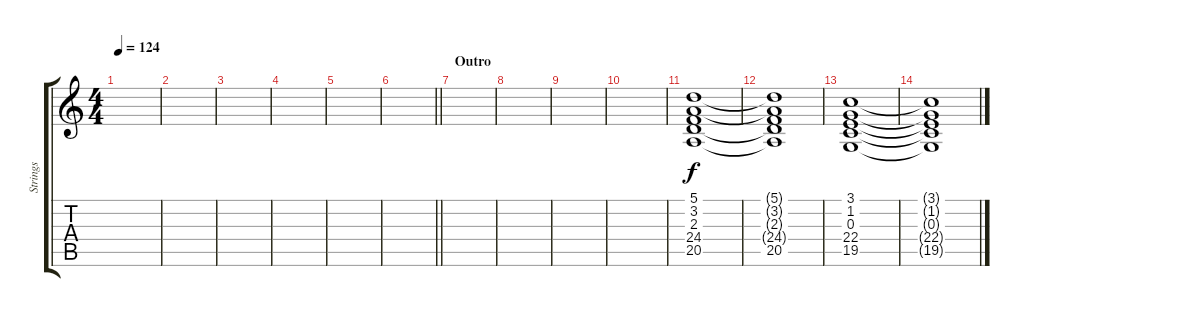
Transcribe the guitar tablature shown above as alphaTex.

\track ("Strings" "Strings") {instrument stringensemble1}
\staff {score tabs}
\tuning (E4 B3 G3 D3 A2 E2) {hide}
\ts (4 4)
\tempo 124
\clef g2
\ks c
|
|
|
|
|
\barLineRight lightlight
|
\section ("" "Outro")
|
|
|
|
(5.1 3.2 2.3 24.4 20.5).1 |
(5.1{t} 3.2{t} 2.3{t} 24.4{t} 20.5).1 |
(3.1 1.2 0.3 22.4 19.5).1 |
(3.1{t} 1.2{t} 0.3{t} 22.4{t} 19.5{t}).1
